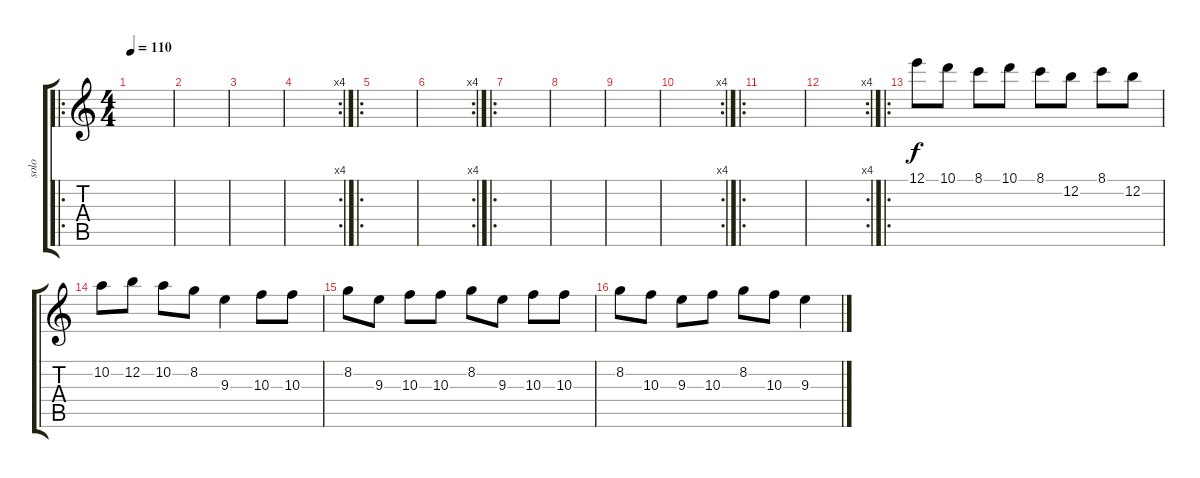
\track ("solo" "solo") {instrument distortionguitar}
\staff {score tabs}
\tuning (E4 B3 G3 D3 A2 E2) {hide}
\ro
\ts (4 4)
\tempo 110
\clef g2
\ks c
|
|
|
\rc 4
|
\ro
|
\rc 4
|
\ro
|
|
|
\rc 4
|
\ro
|
\rc 4
|
\ro
12.1.8 10.1.8 8.1.8 10.1.8 8.1.8 12.2.8 8.1.8 12.2.8 |
10.2.8 12.2.8 10.2.8 8.2.8 9.3.4 10.3.8 10.3.8 |
8.2.8 9.3.8 10.3.8 10.3.8 8.2.8 9.3.8 10.3.8 10.3.8 |
8.2.8 10.3.8 9.3.8 10.3.8 8.2.8 10.3.8 9.3.4
